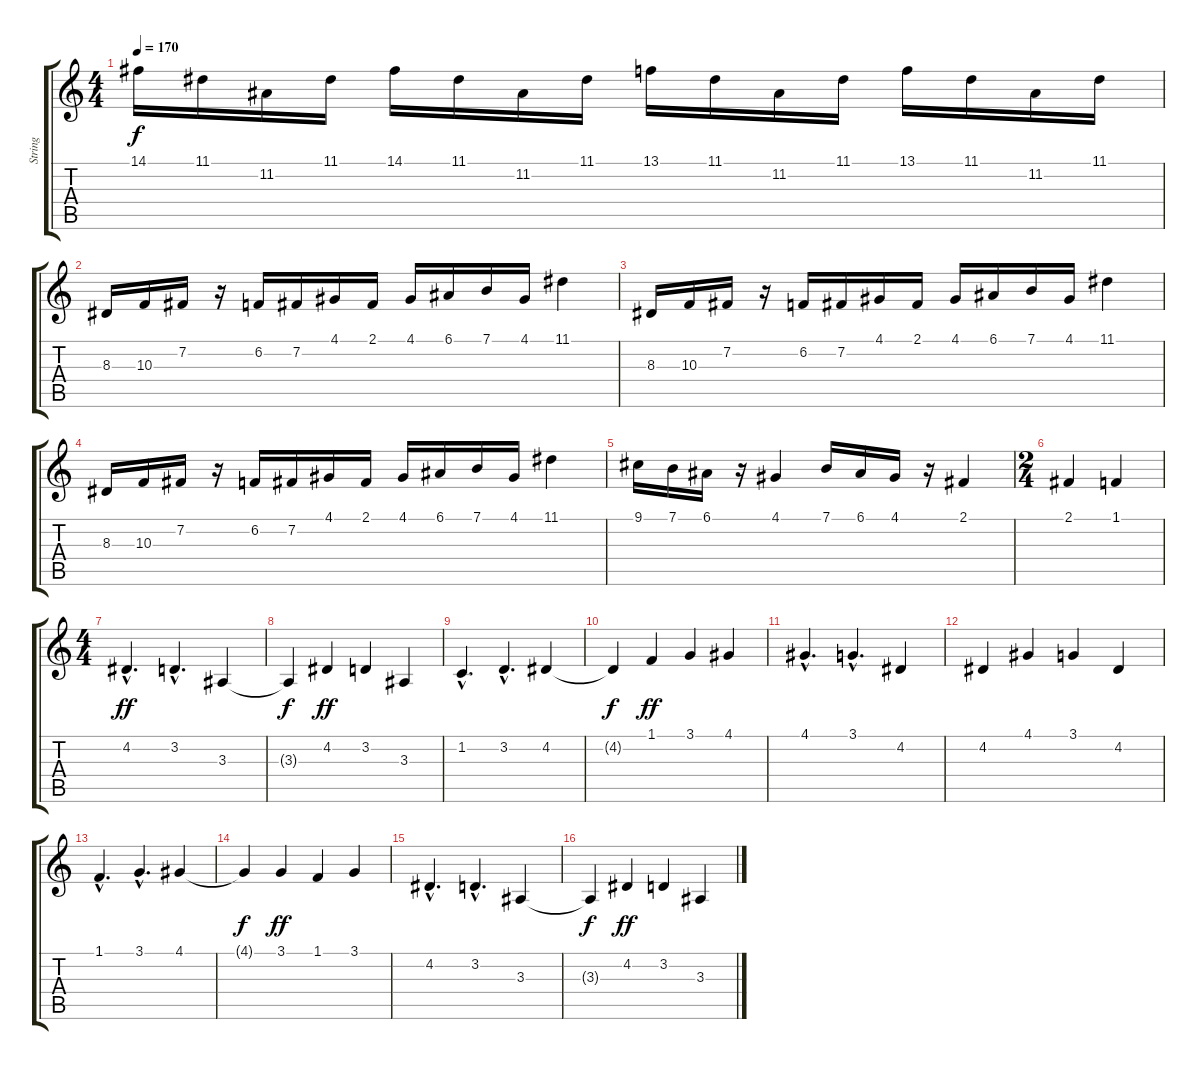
\track ("String" "String") {instrument harpsichord}
\staff {score tabs}
\tuning (E4 B3 G3 D3 A2 E2) {hide}
\ts (4 4)
\tempo 170
\clef g2
\ks c
14.1.16{dy f} 11.1.16 11.2.16 11.1.16 14.1.16 11.1.16 11.2.16 11.1.16 13.1.16 11.1.16 11.2.16 11.1.16 13.1.16 11.1.16 11.2.16 11.1.16 |
8.3.16 10.3.16 7.2.16 r.16 6.2.16 7.2.16 4.1.16 2.1.16 4.1.16 6.1.16 7.1.16 4.1.16 11.1.4 |
8.3.16 10.3.16 7.2.16 r.16 6.2.16 7.2.16 4.1.16 2.1.16 4.1.16 6.1.16 7.1.16 4.1.16 11.1.4 |
8.3.16 10.3.16 7.2.16 r.16 6.2.16 7.2.16 4.1.16 2.1.16 4.1.16 6.1.16 7.1.16 4.1.16 11.1.4 |
9.1.16 7.1.16 6.1.16 r.16 4.1.4 7.1.16 6.1.16 4.1.16 r.16 2.1.4 |
\ts (2 4)
2.1.4{instrument synthstrings1} 1.1.4 |
\ts (4 4)
4.2{hac}.4{d dy ff} 3.2{hac}.4{d} 3.3.4 |
3.3{t}.4{dy f} 4.2.4{dy ff} 3.2.4 3.3.4 |
1.2{hac}.4{d} 3.2{hac}.4{d} 4.2.4 |
4.2{t}.4{dy f} 1.1.4{dy ff} 3.1.4 4.1.4 |
4.1{hac}.4{d} 3.1{hac}.4{d} 4.2.4 |
4.2.4 4.1.4 3.1.4 4.2.4 |
1.1{hac}.4{d} 3.1{hac}.4{d} 4.1.4 |
4.1{t}.4{dy f} 3.1.4{dy ff} 1.1.4 3.1.4 |
4.2{hac}.4{d} 3.2{hac}.4{d} 3.3.4 |
3.3{t}.4{dy f} 4.2.4{dy ff} 3.2.4 3.3.4
